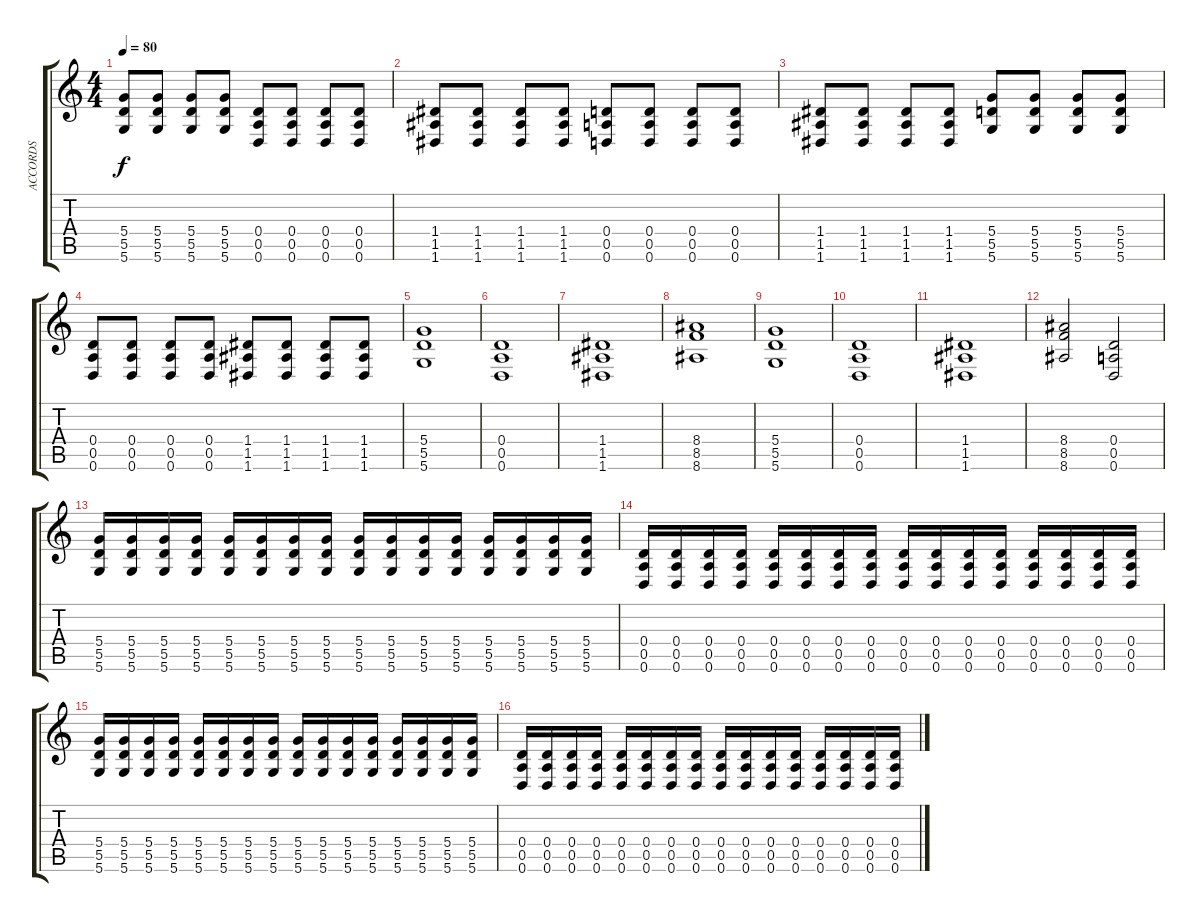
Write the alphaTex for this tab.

\track ("ACCORDS" "ACCORDS") {instrument distortionguitar}
\staff {score tabs}
\tuning (E4 B3 G3 D3 A2 D2) {hide}
\ts (4 4)
\tempo 80
\clef g2
\ks c
(5.4 5.5 5.6).8{dy f} (5.4 5.5 5.6).8 (5.4 5.5 5.6).8 (5.4 5.5 5.6).8 (0.4 0.5 0.6).8 (0.4 0.5 0.6).8 (0.4 0.5 0.6).8 (0.4 0.5 0.6).8 |
(1.4 1.5 1.6).8 (1.4 1.5 1.6).8 (1.4 1.5 1.6).8 (1.4 1.5 1.6).8 (0.4 0.5 0.6).8 (0.4 0.5 0.6).8 (0.4 0.5 0.6).8 (0.4 0.5 0.6).8 |
(1.4 1.5 1.6).8 (1.4 1.5 1.6).8 (1.4 1.5 1.6).8 (1.4 1.5 1.6).8 (5.4 5.5 5.6).8 (5.4 5.5 5.6).8 (5.4 5.5 5.6).8 (5.4 5.5 5.6).8 |
(0.4 0.5 0.6).8 (0.4 0.5 0.6).8 (0.4 0.5 0.6).8 (0.4 0.5 0.6).8 (1.4 1.5 1.6).8 (1.4 1.5 1.6).8 (1.4 1.5 1.6).8 (1.4 1.5 1.6).8 |
(5.4 5.5 5.6).1 |
(0.4 0.5 0.6).1 |
(1.4 1.5 1.6).1 |
(8.4 8.5 8.6).1 |
(5.4 5.5 5.6).1 |
(0.4 0.5 0.6).1 |
(1.4 1.5 1.6).1 |
(8.4 8.5 8.6).2 (0.4 0.5 0.6).2 |
(5.4 5.5 5.6).16 (5.4 5.5 5.6).16 (5.4 5.5 5.6).16 (5.4 5.5 5.6).16 (5.4 5.5 5.6).16 (5.4 5.5 5.6).16 (5.4 5.5 5.6).16 (5.4 5.5 5.6).16 (5.4 5.5 5.6).16 (5.4 5.5 5.6).16 (5.4 5.5 5.6).16 (5.4 5.5 5.6).16 (5.4 5.5 5.6).16 (5.4 5.5 5.6).16 (5.4 5.5 5.6).16 (5.4 5.5 5.6).16 |
(0.4 0.5 0.6).16 (0.4 0.5 0.6).16 (0.4 0.5 0.6).16 (0.4 0.5 0.6).16 (0.4 0.5 0.6).16 (0.4 0.5 0.6).16 (0.4 0.5 0.6).16 (0.4 0.5 0.6).16 (0.4 0.5 0.6).16 (0.4 0.5 0.6).16 (0.4 0.5 0.6).16 (0.4 0.5 0.6).16 (0.4 0.5 0.6).16 (0.4 0.5 0.6).16 (0.4 0.5 0.6).16 (0.4 0.5 0.6).16 |
(5.4 5.5 5.6).16 (5.4 5.5 5.6).16 (5.4 5.5 5.6).16 (5.4 5.5 5.6).16 (5.4 5.5 5.6).16 (5.4 5.5 5.6).16 (5.4 5.5 5.6).16 (5.4 5.5 5.6).16 (5.4 5.5 5.6).16 (5.4 5.5 5.6).16 (5.4 5.5 5.6).16 (5.4 5.5 5.6).16 (5.4 5.5 5.6).16 (5.4 5.5 5.6).16 (5.4 5.5 5.6).16 (5.4 5.5 5.6).16 |
(0.4 0.5 0.6).16 (0.4 0.5 0.6).16 (0.4 0.5 0.6).16 (0.4 0.5 0.6).16 (0.4 0.5 0.6).16 (0.4 0.5 0.6).16 (0.4 0.5 0.6).16 (0.4 0.5 0.6).16 (0.4 0.5 0.6).16 (0.4 0.5 0.6).16 (0.4 0.5 0.6).16 (0.4 0.5 0.6).16 (0.4 0.5 0.6).16 (0.4 0.5 0.6).16 (0.4 0.5 0.6).16 (0.4 0.5 0.6).16
